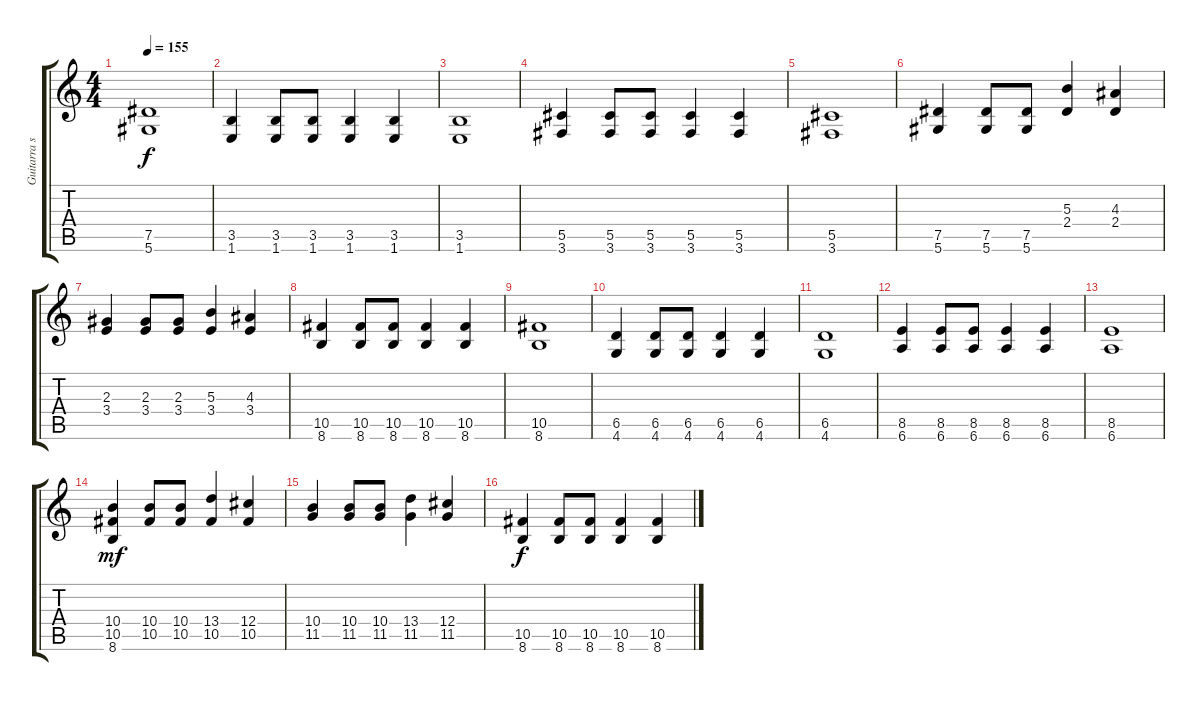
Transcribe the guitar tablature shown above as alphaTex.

\track ("Guitarra solo" "Guitarra s") {instrument distortionguitar}
\staff {score tabs}
\tuning (Eb4 Bb3 Gb3 Db3 Ab2 Eb2) {hide}
\ts (4 4)
\tempo 155
\clef g2
\ks c
(7.5 5.6).1{dy f} |
(3.5 1.6).4 (3.5 1.6).8 (3.5 1.6).8 (3.5 1.6).4 (3.5 1.6).4 |
(3.5 1.6).1 |
(5.5 3.6).4 (5.5 3.6).8 (5.5 3.6).8 (5.5 3.6).4 (5.5 3.6).4 |
(5.5 3.6).1 |
(7.5 5.6).4{volume 12 balance 7} (7.5 5.6).8 (7.5 5.6).8 (5.3 2.4).4 (4.3 2.4).4 |
(2.3 3.4).4 (2.3 3.4).8 (2.3 3.4).8 (5.3 3.4).4 (4.3 3.4).4 |
(10.5 8.6).4 (10.5 8.6).8 (10.5 8.6).8 (10.5 8.6).4 (10.5 8.6).4 |
(10.5 8.6).1 |
(6.5 4.6).4 (6.5 4.6).8 (6.5 4.6).8 (6.5 4.6).4 (6.5 4.6).4 |
(6.5 4.6).1 |
(8.5 6.6).4 (8.5 6.6).8 (8.5 6.6).8 (8.5 6.6).4 (8.5 6.6).4 |
(8.5 6.6).1 |
(10.4 10.5 8.6).4{dy mf} (10.4 10.5).8 (10.4 10.5).8 (13.4 10.5).4 (12.4 10.5).4 |
(10.4 11.5).4 (10.4 11.5).8 (10.4 11.5).8 (13.4 11.5).4 (12.4 11.5).4 |
(10.5 8.6).4{dy f} (10.5 8.6).8 (10.5 8.6).8 (10.5 8.6).4 (10.5 8.6).4
